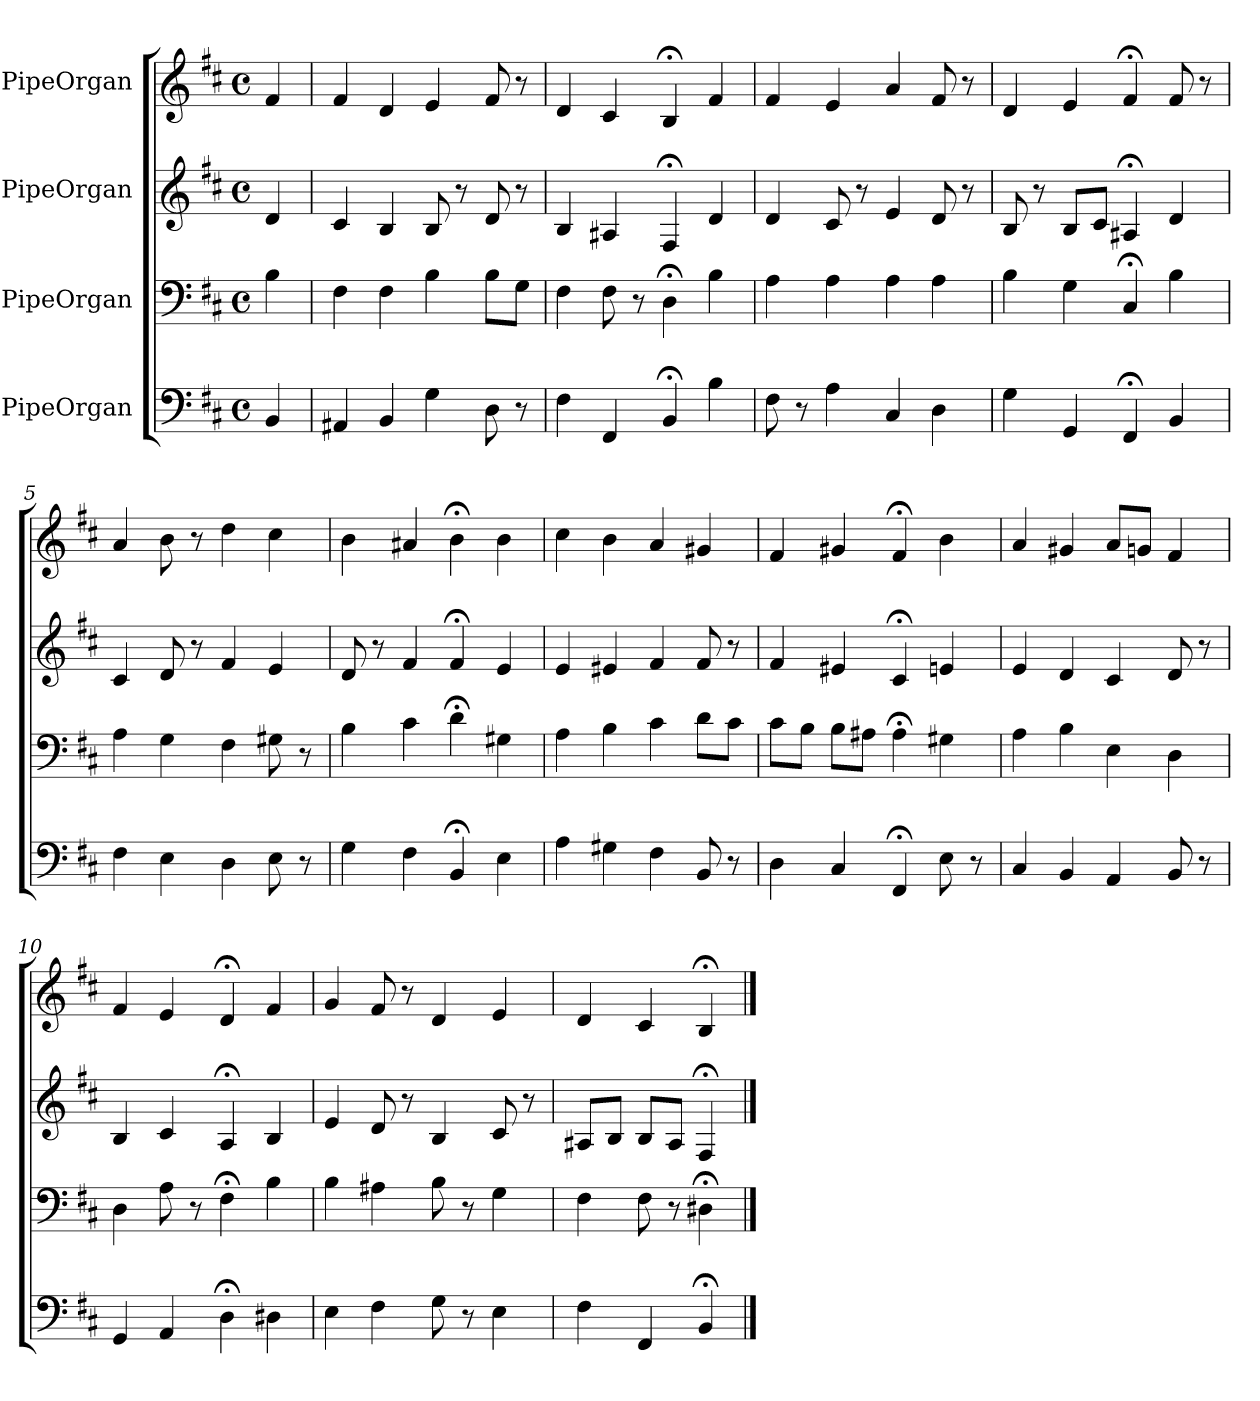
**kern	**kern	**kern	**kern
*part4	*part3	*part2	*part1
*staff4	*staff3	*staff2	*staff1
*I"PipeOrgan	*I"PipeOrgan	*I"PipeOrgan	*I"PipeOrgan
*k[f#c#]	*k[f#c#]	*k[f#c#]	*k[f#c#]
*b:	*b:	*b:	*b:
*M4/4	*M4/4	*M4/4	*M4/4
*met(c)	*met(c)	*met(c)	*met(c)
*MM60	*MM60	*MM60	*MM60
=	=	=	=
4BB	4B	4d	4f#
=1	=1	=1	=1
4AA#X	4F#	4c#	4f#
4BB	4F#	4B	4d
4G	4B	8B	4e
.	.	8r	.
8D	8BL	8d	8f#
8r	8GJ	8r	8r
=2	=2	=2	=2
4F#	4F#	4B	4d
4FF#	8F#	4A#X	4c#
.	8r	.	.
4BB;<	4D;<	4F#;<	4B;<
4B	4B	4d	4f#
=3	=3	=3	=3
8F#	4A	4d	4f#
8r	.	.	.
4A	4A	8c#	4e
.	.	8r	.
4C#	4A	4e	4a
4D	4A	8d	8f#
.	.	8r	8r
=4	=4	=4	=4
4G	4B	8B	4d
.	.	8r	.
4GG	4G	8BL	4e
.	.	8c#J	.
4FF#;<	4C#;<	4A#X;<	4f#;<
4BB	4B	4d	8f#
.	.	.	8r
=5	=5	=5	=5
4F#	4A	4c#	4a
4E	4G	8d	8b
.	.	8r	8r
4D	4F#	4f#	4dd
8E	8G#X	4e	4cc#
8r	8r	.	.
=6	=6	=6	=6
4G	4B	8d	4b
.	.	8r	.
4F#	4c#	4f#	4a#X
4BB;<	4d;<	4f#;<	4b;<
4E	4G#X	4e	4b
=7	=7	=7	=7
4A	4A	4e	4cc#
4G#X	4B	4e#X	4b
4F#	4c#	4f#	4a
8BB	8dL	8f#	4g#X
8r	8c#J	8r	.
=8	=8	=8	=8
4D	8c#L	4f#	4f#
.	8BJ	.	.
4C#	8BL	4e#X	4g#X
.	8A#XJ	.	.
4FF#;<	4A#;<	4c#;<	4f#;<
8E	4G#X	4en	4b
8r	.	.	.
=9	=9	=9	=9
4C#	4A	4e	4a
4BB	4B	4d	4g#X
4AA	4E	4c#	8aL
.	.	.	8gnJ
8BB	4D	8d	4f#
8r	.	8r	.
=10	=10	=10	=10
4GG	4D	4B	4f#
4AA	8A	4c#	4e
.	8r	.	.
4D;<	4F#;<	4A;<	4d;<
4D#X	4B	4B	4f#
=11	=11	=11	=11
4E	4B	4e	4g
4F#	4A#X	8d	8f#
.	.	8r	8r
8G	8B	4B	4d
8r	8r	.	.
4E	4G	8c#	4e
.	.	8r	.
=12	=12	=12	=12
4F#	4F#	8A#XL	4d
.	.	8BJ	.
4FF#	8F#	8BL	4c#
.	8r	8A#J	.
4BB;<	4D#X;<	4F#;<	4B;<
==	==	==	==
*-	*-	*-	*-
